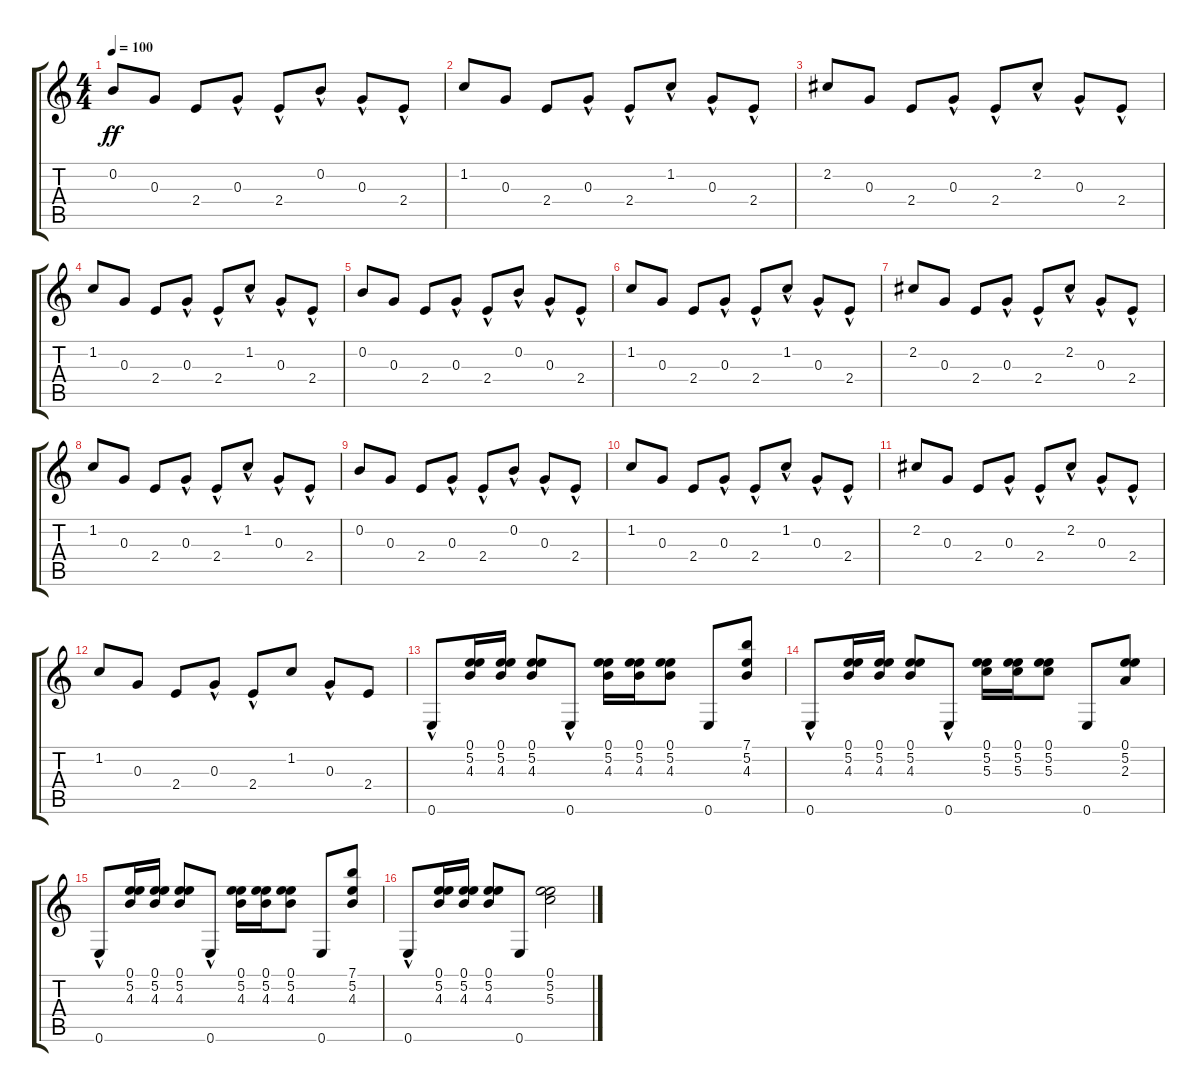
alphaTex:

\track "" {instrument acousticguitarsteel}
\staff {score tabs}
\tuning (E4 B3 G3 D3 A2 E2) {hide}
\ts (4 4)
\tempo 100
\clef g2
\ks c
0.2.8{dy ff instrument acousticguitarsteel} 0.3.8 2.4.8 0.3{hac}.8 2.4{hac}.8 0.2{hac}.8 0.3{hac}.8 2.4{hac}.8 |
1.2.8 0.3.8 2.4.8 0.3{hac}.8 2.4{hac}.8 1.2{hac}.8 0.3{hac}.8 2.4{hac}.8 |
2.2.8 0.3.8 2.4.8 0.3{hac}.8 2.4{hac}.8 2.2{hac}.8 0.3{hac}.8 2.4{hac}.8 |
1.2.8 0.3.8 2.4.8 0.3{hac}.8 2.4{hac}.8 1.2{hac}.8 0.3{hac}.8 2.4{hac}.8 |
0.2.8 0.3.8 2.4.8 0.3{hac}.8 2.4{hac}.8 0.2{hac}.8 0.3{hac}.8 2.4{hac}.8 |
1.2.8 0.3.8 2.4.8 0.3{hac}.8 2.4{hac}.8 1.2{hac}.8 0.3{hac}.8 2.4{hac}.8 |
2.2.8 0.3.8 2.4.8 0.3{hac}.8 2.4{hac}.8 2.2{hac}.8 0.3{hac}.8 2.4{hac}.8 |
1.2.8 0.3.8 2.4.8 0.3{hac}.8 2.4{hac}.8 1.2{hac}.8 0.3{hac}.8 2.4{hac}.8 |
0.2.8 0.3.8 2.4.8 0.3{hac}.8 2.4{hac}.8 0.2{hac}.8 0.3{hac}.8 2.4{hac}.8 |
1.2.8 0.3.8 2.4.8 0.3{hac}.8 2.4{hac}.8 1.2{hac}.8 0.3{hac}.8 2.4{hac}.8 |
2.2.8 0.3.8 2.4.8 0.3{hac}.8 2.4{hac}.8 2.2{hac}.8 0.3{hac}.8 2.4{hac}.8 |
1.2.8 0.3.8 2.4.8 0.3{hac}.8 2.4{hac}.8 1.2.8 0.3{hac}.8 2.4.8 |
0.6{hac}.8 (0.1 5.2 4.3).16 (0.1 5.2 4.3).16 (0.1 5.2 4.3).8 0.6{hac}.8 (0.1 5.2 4.3).16 (0.1 5.2 4.3).16 (0.1 5.2 4.3).8 0.6.8 (7.1 5.2 4.3).8 |
0.6{hac}.8 (0.1 5.2 4.3).16 (0.1 5.2 4.3).16 (0.1 5.2 4.3).8 0.6{hac}.8 (0.1 5.2 5.3).16 (0.1 5.2 5.3).16 (0.1 5.2 5.3).8 0.6.8 (0.1 5.2 2.3).8 |
0.6{hac}.8 (0.1 5.2 4.3).16 (0.1 5.2 4.3).16 (0.1 5.2 4.3).8 0.6{hac}.8 (0.1 5.2 4.3).16 (0.1 5.2 4.3).16 (0.1 5.2 4.3).8 0.6.8 (7.1 5.2 4.3).8 |
0.6{hac}.8 (0.1 5.2 4.3).16 (0.1 5.2 4.3).16 (0.1 5.2 4.3).8 0.6.8 (0.1 5.2 5.3).2
